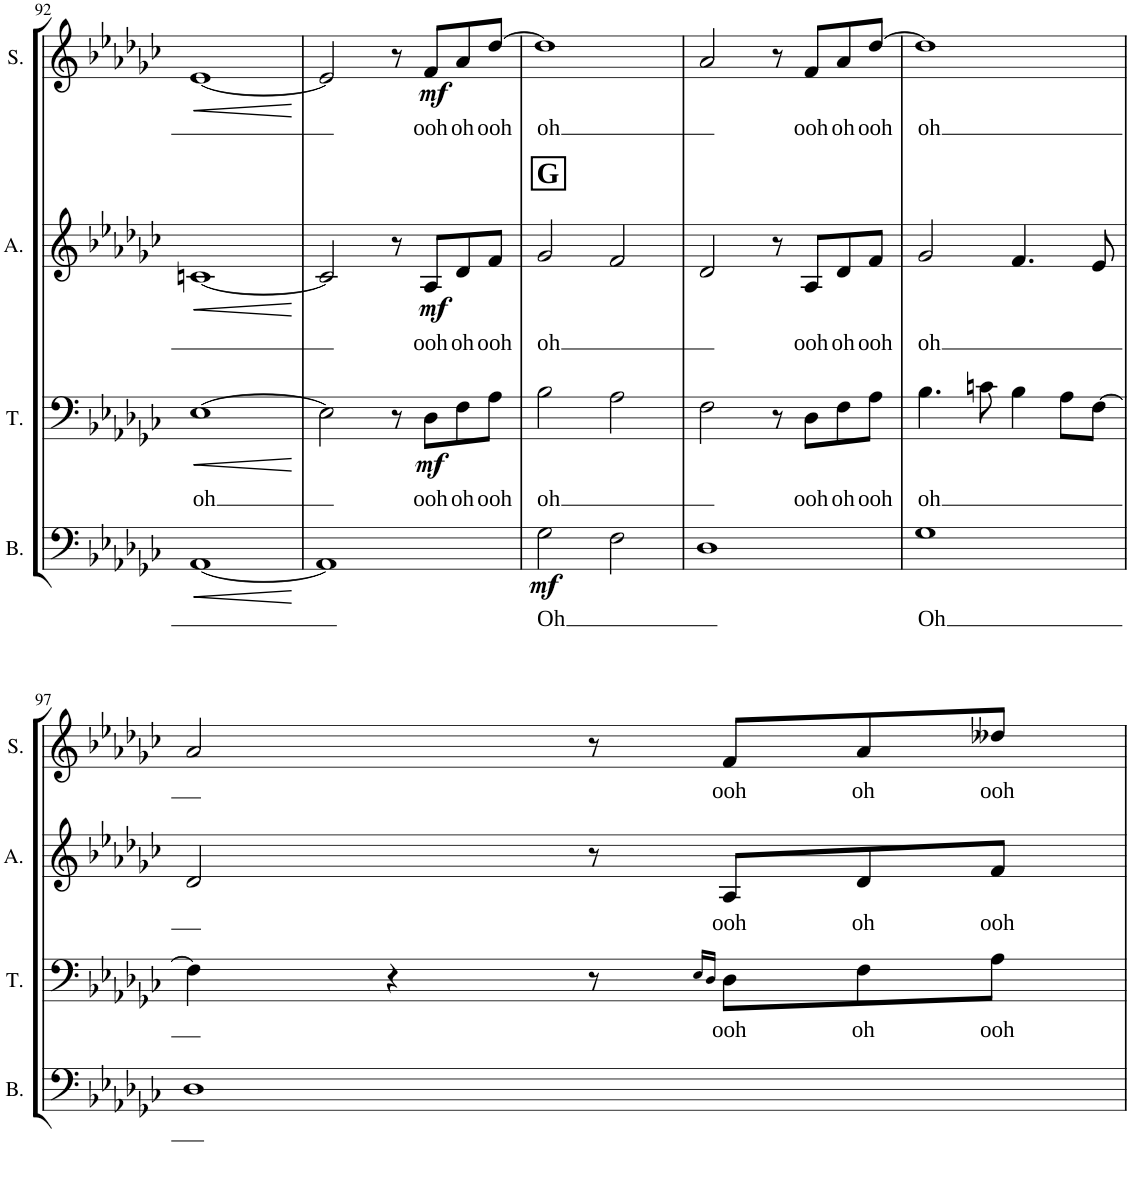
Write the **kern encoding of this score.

**kern	**text	**dynam	**kern	**text	**dynam	**kern	**text	**dynam	**kern	**text	**dynam
*part4	*part4	*part4	*part3	*part3	*part3	*part2	*part2	*part2	*part1	*part1	*part1
*staff4	*staff4	*staff4	*staff3	*staff3	*staff3	*staff2	*staff2	*staff2	*staff1	*staff1	*staff1
*I"Bass	*	*	*I"Tenor	*	*	*I"Alto	*	*	*I"Soprano	*	*
*I'B.	*	*	*I'T.	*	*	*I'A.	*	*	*I'S.	*	*
!!LO:PB:g=z
*clefF4	*	*	*clefF4	*	*	*clefG2	*	*	*clefG2	*	*
*k[b-e-a-d-g-c-]	*	*	*k[b-e-a-d-g-c-]	*	*	*k[b-e-a-d-g-c-]	*	*	*k[b-e-a-d-g-c-]	*	*
*M4/4	*	*	*M4/4	*	*	*M4/4	*	*	*M4/4	*	*
=92	=92	=92	=92	=92	=92	=92	=92	=92	=92	=92	=92
!	!	!LO:HP:b	!	!LO:LY:b	!LO:HP:b	!	!	!LO:HP:b	!	!	!LO:HP:b
[1AA-	.	<	[1E-	oh	<	[1cn	.	<	[1e-	.	<
.	.	[	.	.	[	.	.	[	.	.	[
=93	=93	=93	=93	=93	=93	=93	=93	=93	=93	=93	=93
1AA-]	.	.	2E-\]	.	.	2c/]	.	.	2e-/]	.	.
.	.	.	8r	.	.	8r	.	.	8r	.	.
!	!	!	!	!LO:LY:b	!LO:DY:b	!	!LO:LY:b	!LO:DY:b	!	!LO:LY:b	!LO:DY:b
.	.	.	8D-\L	ooh	mf	8A-/L	ooh	mf	8f/L	ooh	mf
!	!	!	!	!LO:LY:b	!	!	!LO:LY:b	!	!	!LO:LY:b	!
.	.	.	8F\	oh	.	8d-/	oh	.	8a-/	oh	.
!	!	!	!	!LO:LY:b	!	!	!LO:LY:b	!	!	!LO:LY:b	!
.	.	.	8A-\J	ooh	.	8f/J	ooh	.	[8dd-/J	ooh	.
=94	=94	=94	=94	=94	=94	=94	=94	=94	=94	=94	=94
!	!	!	!	!	!	!LO:TX:a:B:t=G	!	!	!	!	!
!	!LO:LY:b	!LO:DY:b	!	!LO:LY:b	!	!	!LO:LY:b	!	!	!LO:LY:b	!
2G-\	Oh	mf	2B-\	oh	.	2g-/	oh	.	1dd-]	oh	.
2F\	.	.	2A-\	.	.	2f/	.	.	.	.	.
=95	=95	=95	=95	=95	=95	=95	=95	=95	=95	=95	=95
1D-	.	.	2F\	.	.	2d-/	.	.	2a-/	.	.
.	.	.	8r	.	.	8r	.	.	8r	.	.
!	!	!	!	!LO:LY:b	!	!	!LO:LY:b	!	!	!LO:LY:b	!
.	.	.	8D-\L	ooh	.	8A-/L	ooh	.	8f/L	ooh	.
!	!	!	!	!LO:LY:b	!	!	!LO:LY:b	!	!	!LO:LY:b	!
.	.	.	8F\	oh	.	8d-/	oh	.	8a-/	oh	.
!	!	!	!	!LO:LY:b	!	!	!LO:LY:b	!	!	!LO:LY:b	!
.	.	.	8A-\J	ooh	.	8f/J	ooh	.	[8dd-/J	ooh	.
=96	=96	=96	=96	=96	=96	=96	=96	=96	=96	=96	=96
!	!LO:LY:b	!	!	!LO:LY:b	!	!	!LO:LY:b	!	!	!LO:LY:b	!
1G-	Oh	.	4.B-\	oh	.	2g-/	oh	.	1dd-]	oh	.
.	.	.	8cn\	.	.	.	.	.	.	.	.
.	.	.	4B-\	.	.	4.f/	.	.	.	.	.
.	.	.	8A-\L	.	.	.	.	.	.	.	.
.	.	.	[8F\J	.	.	8e-/	.	.	.	.	.
!!LO:LB:g=z
=97	=97	=97	=97	=97	=97	=97	=97	=97	=97	=97	=97
1D-	.	.	4F\]	.	.	2d-/	.	.	2a-/	.	.
.	.	.	4r	.	.	.	.	.	.	.	.
.	.	.	8r	.	.	8r	.	.	8r	.	.
.	.	.	16qE-/LL	.	.	.	.	.	.	.	.
.	.	.	16qD-/JJ	.	.	.	.	.	.	.	.
!	!	!	!	!LO:LY:b	!	!	!LO:LY:b	!	!	!LO:LY:b	!
.	.	.	8D-\L	ooh	.	8A-/L	ooh	.	8f/L	ooh	.
!	!	!	!	!LO:LY:b	!	!	!LO:LY:b	!	!	!LO:LY:b	!
.	.	.	8F\	oh	.	8d-/	oh	.	8a-/	oh	.
!	!	!	!	!LO:LY:b	!	!	!LO:LY:b	!	!	!LO:LY:b	!
.	.	.	8A-\J	ooh	.	8f/J	ooh	.	8dd--X/J	ooh	.
=	=	=	=	=	=	=	=	=	=	=	=
*-	*-	*-	*-	*-	*-	*-	*-	*-	*-	*-	*-
